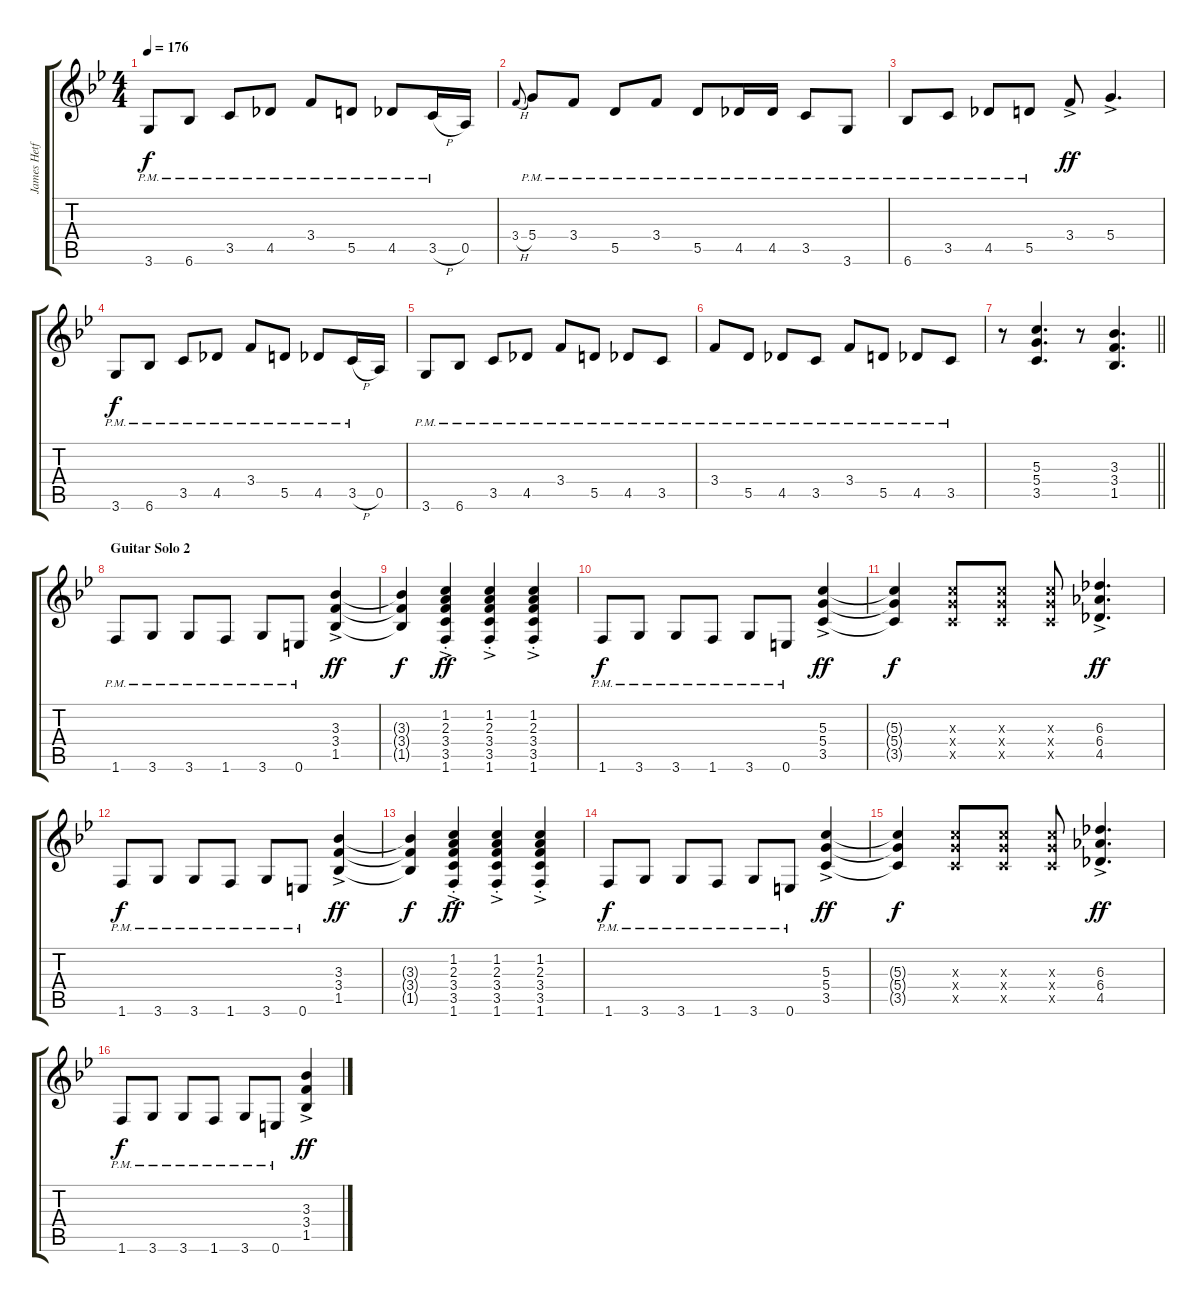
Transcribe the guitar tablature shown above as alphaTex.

\track ("James Hetfield" "James Hetf") {instrument distortionguitar}
\staff {score tabs}
\tuning (E4 B3 G3 D3 A2 E2) {hide}
\ts (4 4)
\tempo 176
\clef g2
\ks bb
3.6{pm}.8{dy f} 6.6{pm}.8 3.5{pm}.8 4.5{pm}.8 3.4{pm}.8 5.5{pm}.8 4.5{pm}.8 3.5{h pm}.16 0.5.16 |
3.4{h}.8{gr onbeat} 5.4{pm}.8 3.4{pm}.8 5.5{pm}.8 3.4{pm}.8 5.5{pm}.8 4.5{pm}.16 4.5{pm}.16 3.5{pm}.8 3.6{pm}.8 |
6.6{pm}.8 3.5{pm}.8 4.5{pm}.8 5.5{pm}.8 3.4{ac}.8{dy ff} 5.4{ac}.4{d} |
3.6{pm}.8{dy f} 6.6{pm}.8 3.5{pm}.8 4.5{pm}.8 3.4{pm}.8 5.5{pm}.8 4.5{pm}.8 3.5{h pm}.16 0.5.16 |
3.6{pm}.8 6.6{pm}.8 3.5{pm}.8 4.5{pm}.8 3.4{pm}.8 5.5{pm}.8 4.5{pm}.8 3.5{pm}.8 |
3.4{pm}.8 5.5{pm}.8 4.5{pm}.8 3.5{pm}.8 3.4{pm}.8 5.5{pm}.8 4.5{pm}.8 3.5{pm}.8 |
\barLineRight lightlight
r.8 (5.3 5.4 3.5).4{d} r.8 (3.3 3.4 1.5).4{d} |
\section ("" "Guitar Solo 2")
1.6{pm}.8{volume 10} 3.6{pm}.8 3.6{pm}.8 1.6{pm}.8 3.6{pm}.8 0.6{pm}.8 (3.3{ac} 3.4{ac} 1.5{ac}).4{dy ff} |
(3.3{t} 3.4{t} 1.5{t}).4{dy f} (1.2{ac st} 2.3{ac st} 3.4{ac st} 3.5{ac st} 1.6{ac st}).4{dy ff} (1.2{ac st} 2.3{ac st} 3.4{ac st} 3.5{ac st} 1.6{ac st}).4 (1.2{ac st} 2.3{ac st} 3.4{ac st} 3.5{ac st} 1.6{ac st}).4 |
1.6{pm}.8{dy f} 3.6{pm}.8 3.6{pm}.8 1.6{pm}.8 3.6{pm}.8 0.6{pm}.8 (5.3{ac} 5.4{ac} 3.5{ac}).4{dy ff} |
(5.3{t} 5.4{t} 3.5{t}).4{dy f} (5.3{x} 5.4{x} 3.5{x}).8 (5.3{x} 5.4{x} 3.5{x}).8 (5.3{x} 5.4{x} 3.5{x}).8 (6.3{ac} 6.4{ac} 4.5{ac}).4{d dy ff} |
1.6{pm}.8{dy f} 3.6{pm}.8 3.6{pm}.8 1.6{pm}.8 3.6{pm}.8 0.6{pm}.8 (3.3{ac} 3.4{ac} 1.5{ac}).4{dy ff} |
(3.3{t} 3.4{t} 1.5{t}).4{dy f} (1.2{ac st} 2.3{ac st} 3.4{ac st} 3.5{ac st} 1.6{ac st}).4{dy ff} (1.2{ac st} 2.3{ac st} 3.4{ac st} 3.5{ac st} 1.6{ac st}).4 (1.2{ac st} 2.3{ac st} 3.4{ac st} 3.5{ac st} 1.6{ac st}).4 |
1.6{pm}.8{dy f} 3.6{pm}.8 3.6{pm}.8 1.6{pm}.8 3.6{pm}.8 0.6{pm}.8 (5.3{ac} 5.4{ac} 3.5{ac}).4{dy ff} |
(5.3{t} 5.4{t} 3.5{t}).4{dy f} (5.3{x} 5.4{x} 3.5{x}).8 (5.3{x} 5.4{x} 3.5{x}).8 (5.3{x} 5.4{x} 3.5{x}).8 (6.3{ac} 6.4{ac} 4.5{ac}).4{d dy ff} |
1.6{pm}.8{dy f} 3.6{pm}.8 3.6{pm}.8 1.6{pm}.8 3.6{pm}.8 0.6{pm}.8 (3.3{ac} 3.4{ac} 1.5{ac}).4{dy ff}
